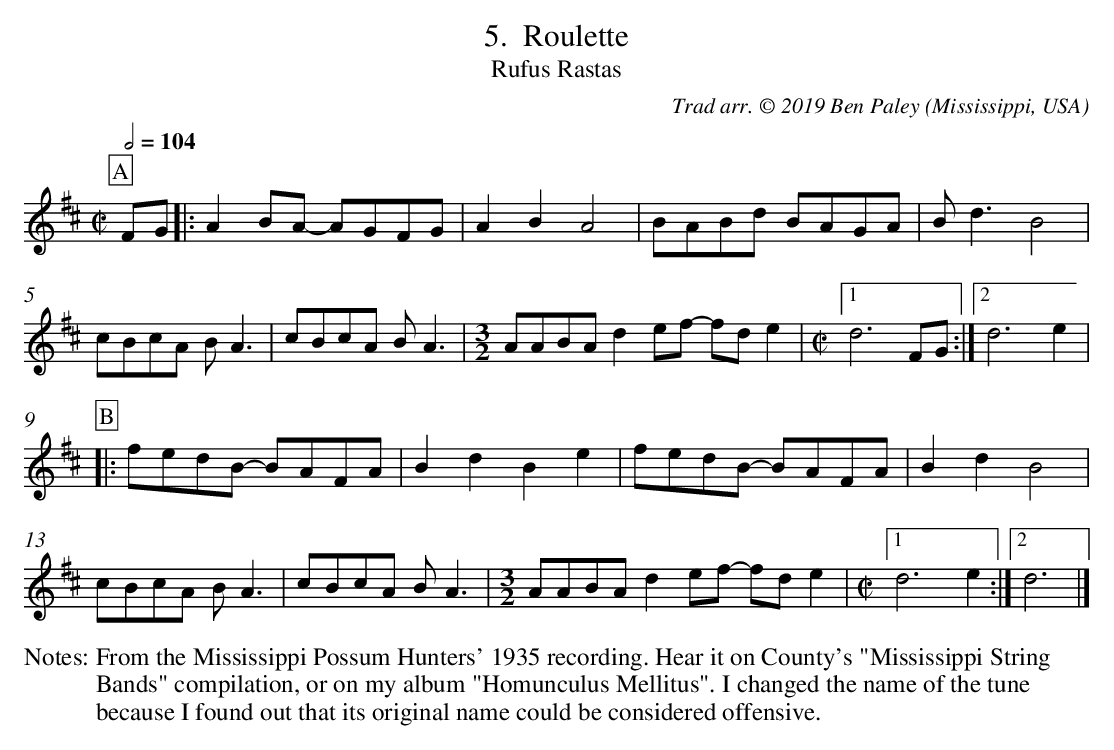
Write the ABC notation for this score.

X:1
T:Roulette
T:Rufus Rastas
L:1/8
M:C|
C:Trad arr. © 2019 Ben Paley
O:Mississippi, USA
Q:1/2=104
K:D
P:A
FG |: A2 BA - AGFG | A2 B2 A4 | BABd BAGA | Bd3 B4 |
cBcA BA3 | cBcA BA3 |\
M:3/2
AABA d2ef - fd e2 |\
M:C|
[1 d6 FG :|[2 d6 e2 |
P:B
|: fedB - BAFA | B2 d2 B2 e2 | fedB - BAFA | B2 d2 B4 |
cBcA BA3 | cBcA BA3 |\
M:3/2
AABA d2ef - fd e2 |\
M:C|
[1 d6 e2 :|[2 d6 |]
